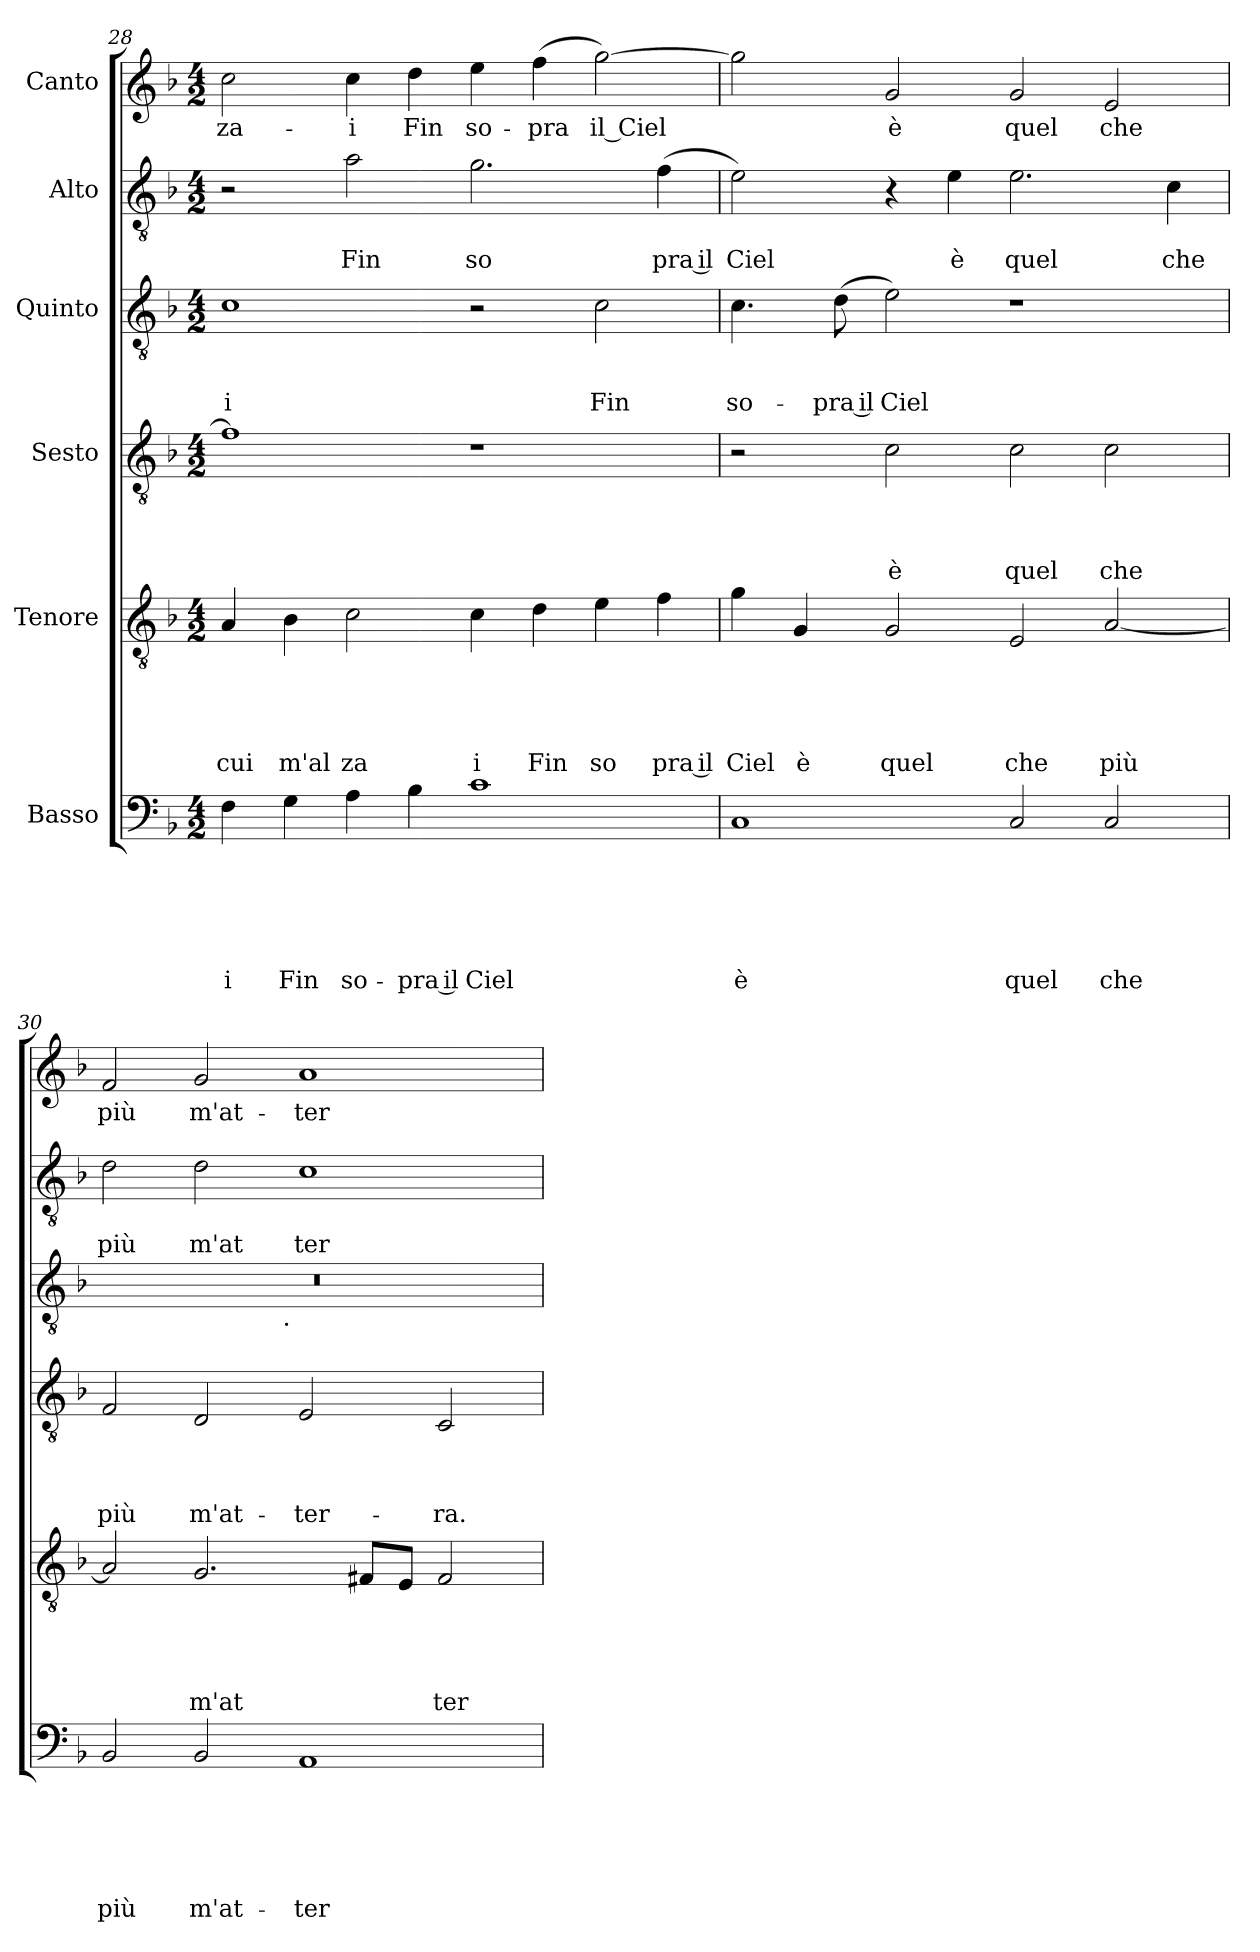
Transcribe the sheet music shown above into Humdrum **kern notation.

**kern	**text	**text	**text	**text	**text	**text	**kern	**text	**text	**text	**text	**text	**kern	**text	**text	**text	**text	**kern	**text	**text	**text	**kern	**text	**text	**kern	**text
*part6	*part6	*part6	*part6	*part6	*part6	*part6	*part5	*part5	*part5	*part5	*part5	*part5	*part4	*part4	*part4	*part4	*part4	*part3	*part3	*part3	*part3	*part2	*part2	*part2	*part1	*part1
*staff6	*staff6	*staff6	*staff6	*staff6	*staff6	*staff6	*staff5	*staff5	*staff5	*staff5	*staff5	*staff5	*staff4	*staff4	*staff4	*staff4	*staff4	*staff3	*staff3	*staff3	*staff3	*staff2	*staff2	*staff2	*staff1	*staff1
*I"Basso	*	*	*	*	*	*	*I"Tenore	*	*	*	*	*	*I"Sesto	*	*	*	*	*I"Quinto	*	*	*	*I"Alto	*	*	*I"Canto	*
*clefF4	*	*	*	*	*	*	*clefGv2	*	*	*	*	*	*clefGv2	*	*	*	*	*clefGv2	*	*	*	*clefGv2	*	*	*clefG2	*
*k[b-]	*	*	*	*	*	*	*k[b-]	*	*	*	*	*	*k[b-]	*	*	*	*	*k[b-]	*	*	*	*k[b-]	*	*	*k[b-]	*
*F:	*	*	*	*	*	*	*F:	*	*	*	*	*	*F:	*	*	*	*	*F:	*	*	*	*F:	*	*	*F:	*
*M4/2	*	*	*	*	*	*	*M4/2	*	*	*	*	*	*M4/2	*	*	*	*	*M4/2	*	*	*	*M4/2	*	*	*M4/2	*
=28	=28	=28	=28	=28	=28	=28	=28	=28	=28	=28	=28	=28	=28	=28	=28	=28	=28	=28	=28	=28	=28	=28	=28	=28	=28	=28
!	!	!	!	!	!	!LO:LY:b	!	!	!	!	!	!LO:LY:b	!	!	!	!	!	!	!	!	!LO:LY:b	!	!	!	!	!LO:LY:b
4F\	.	.	.	.	.	-i	4A/	.	.	.	.	cui	1f]	.	.	.	.	1c	.	.	-i	2r	.	.	2cc\	-za-
!	!	!	!	!	!	!LO:LY:b	!	!	!	!	!	!LO:LY:b	!	!	!	!	!	!	!	!	!	!	!	!	!	!
4G\	.	.	.	.	.	Fin	4B-\	.	.	.	.	m'al	.	.	.	.	.	.	.	.	.	.	.	.	.	.
!	!	!	!	!	!	!LO:LY:b	!	!	!	!	!	!LO:LY:b	!	!	!	!	!	!	!	!	!	!	!	!LO:LY:b	!	!LO:LY:b
4A\	.	.	.	.	.	so-	2c\	.	.	.	.	za	.	.	.	.	.	.	.	.	.	2a\	.	Fin	4cc\	-i
!	!	!	!	!	!	!LO:LY:b:rj	!	!	!	!	!	!	!	!	!	!	!	!	!	!	!	!	!	!	!	!LO:LY:b
4B-\	.	.	.	.	.	-pra il	.	.	.	.	.	.	.	.	.	.	.	.	.	.	.	.	.	.	4dd\	Fin
!	!	!	!	!	!	!LO:LY:b	!	!	!	!	!	!LO:LY:b	!	!	!	!	!	!	!	!	!	!	!	!LO:LY:b	!	!LO:LY:b
1c	.	.	.	.	.	Ciel	4c\	.	.	.	.	i	1r	.	.	.	.	2r	.	.	.	2.g\	.	so	4ee\	so-
!	!	!	!	!	!	!	!	!	!	!	!	!LO:LY:b	!	!	!	!	!	!	!	!	!	!	!	!	!	!LO:LY:b:rj
.	.	.	.	.	.	.	4d\	.	.	.	.	Fin	.	.	.	.	.	.	.	.	.	.	.	.	(<4ff\	-pra
!	!	!	!	!	!	!	!	!	!	!	!	!LO:LY:b	!	!	!	!	!	!	!	!	!LO:LY:b	!	!	!	!	!LO:LY:b:rj
.	.	.	.	.	.	.	4e\	.	.	.	.	so	.	.	.	.	.	2c\	.	.	Fin	.	.	.	[>2gg\)	il Ciel
!	!	!	!	!	!	!	!	!	!	!	!	!LO:LY:b:rj	!	!	!	!	!	!	!	!	!	!	!	!LO:LY:b:rj	!	!
.	.	.	.	.	.	.	4f\	.	.	.	.	pra il	.	.	.	.	.	.	.	.	.	(<4f\	.	pra il	.	.
=29	=29	=29	=29	=29	=29	=29	=29	=29	=29	=29	=29	=29	=29	=29	=29	=29	=29	=29	=29	=29	=29	=29	=29	=29	=29	=29
!	!	!	!	!	!	!LO:LY:b	!	!	!	!	!	!LO:LY:b	!	!	!	!	!	!	!	!	!LO:LY:b	!	!	!LO:LY:b	!	!
1C	.	.	.	.	.	è	4g\	.	.	.	.	Ciel	2r	.	.	.	.	4.c\	.	.	so-	2e\)	.	Ciel	2gg\]	.
!	!	!	!	!	!	!	!	!	!	!	!	!LO:LY:b	!	!	!	!	!	!	!	!	!	!	!	!	!	!
.	.	.	.	.	.	.	4G/	.	.	.	.	è	.	.	.	.	.	.	.	.	.	.	.	.	.	.
!	!	!	!	!	!	!	!	!	!	!	!	!	!	!	!	!	!	!	!	!	!LO:LY:b:rj	!	!	!	!	!
.	.	.	.	.	.	.	.	.	.	.	.	.	.	.	.	.	.	(<8d\	.	.	-pra il	.	.	.	.	.
!	!	!	!	!	!	!	!	!	!	!	!	!LO:LY:b	!	!	!	!	!LO:LY:b	!	!	!	!LO:LY:b	!	!	!	!	!LO:LY:b
.	.	.	.	.	.	.	2G/	.	.	.	.	quel	2c\	.	.	.	è	2e\)	.	.	Ciel	4r	.	.	2g/	è
!	!	!	!	!	!	!	!	!	!	!	!	!	!	!	!	!	!	!	!	!	!	!	!	!LO:LY:b	!	!
.	.	.	.	.	.	.	.	.	.	.	.	.	.	.	.	.	.	.	.	.	.	4e\	.	è	.	.
!	!	!	!	!	!	!LO:LY:b	!	!	!	!	!	!LO:LY:b	!	!	!	!	!LO:LY:b	!	!	!	!	!	!	!LO:LY:b	!	!LO:LY:b
2C/	.	.	.	.	.	quel	2E/	.	.	.	.	che	2c\	.	.	.	quel	1r	.	.	.	2.e\	.	quel	2g/	quel
!	!	!	!	!	!	!LO:LY:b	!	!	!	!	!	!LO:LY:b	!	!	!	!	!LO:LY:b	!	!	!	!	!	!	!	!	!LO:LY:b
2C/	.	.	.	.	.	che	[<2A/	.	.	.	.	più	2c\	.	.	.	che	.	.	.	.	.	.	.	2e/	che
!	!	!	!	!	!	!	!	!	!	!	!	!	!	!	!	!	!	!	!	!	!	!	!	!LO:LY:b	!	!
.	.	.	.	.	.	.	.	.	.	.	.	.	.	.	.	.	.	.	.	.	.	4c\	.	che	.	.
=30	=30	=30	=30	=30	=30	=30	=30	=30	=30	=30	=30	=30	=30	=30	=30	=30	=30	=30	=30	=30	=30	=30	=30	=30	=30	=30
!	!	!	!	!	!	!LO:LY:b	!	!	!	!	!	!	!	!	!	!	!LO:LY:b	!	!	!	!	!	!	!LO:LY:b	!	!LO:LY:b
*	*	*	*	*	*	*	*	*	*	*	*	*	*	*	*	*	*	*^	*	*	*	*	*	*	*	*
2BB-/	.	.	.	.	.	più	2A/]	.	.	.	.	.	2F/	.	.	.	più	0r	2ryy	.	.	.	2d\	.	più	2f/	più
!	!	!	!	!	!	!LO:LY:b	!	!	!	!	!	!LO:LY:b	!	!	!	!	!LO:LY:b	!	!	!	!	!	!	!	!LO:LY:b	!	!LO:LY:b
2BB-/	.	.	.	.	.	m'at-	2.G/	.	.	.	.	m'at	2D/	.	.	.	m'at-	.	4...ryy	.	.	.	2d\	.	m'at	2g/	m'at-
!	!	!	!	!	!	!	!	!	!	!	!	!	!	!	!	!	!	!	!LO:TX:b:t=.	!	!	!	!	!	!	!	!
.	.	.	.	.	.	.	.	.	.	.	.	.	.	.	.	.	.	.	1ryy	.	.	.	.	.	.	.	.
!	!	!	!	!	!	!LO:LY:b	!	!	!	!	!	!	!	!	!	!	!LO:LY:b	!	!	!	!	!	!	!	!LO:LY:b	!	!LO:LY:b
1AA	.	.	.	.	.	-ter-	.	.	.	.	.	.	2E/	.	.	.	-ter-	.	.	.	.	.	1c	.	ter	1a	-ter-
.	.	.	.	.	.	.	8F#X/L	.	.	.	.	.	.	.	.	.	.	.	.	.	.	.	.	.	.	.	.
.	.	.	.	.	.	.	8E/J	.	.	.	.	.	.	.	.	.	.	.	.	.	.	.	.	.	.	.	.
!	!	!	!	!	!	!	!	!	!	!	!	!LO:LY:b	!	!	!	!	!LO:LY:b	!	!	!	!	!	!	!	!	!	!
.	.	.	.	.	.	.	2F#/	.	.	.	.	ter	2C/	.	.	.	-ra.	.	.	.	.	.	.	.	.	.	.
.	.	.	.	.	.	.	.	.	.	.	.	.	.	.	.	.	.	.	32ryy	.	.	.	.	.	.	.	.
*	*	*	*	*	*	*	*	*	*	*	*	*	*	*	*	*	*	*v	*v	*	*	*	*	*	*	*	*
=	=	=	=	=	=	=	=	=	=	=	=	=	=	=	=	=	=	=	=	=	=	=	=	=	=	=
*-	*-	*-	*-	*-	*-	*-	*-	*-	*-	*-	*-	*-	*-	*-	*-	*-	*-	*-	*-	*-	*-	*-	*-	*-	*-	*-
